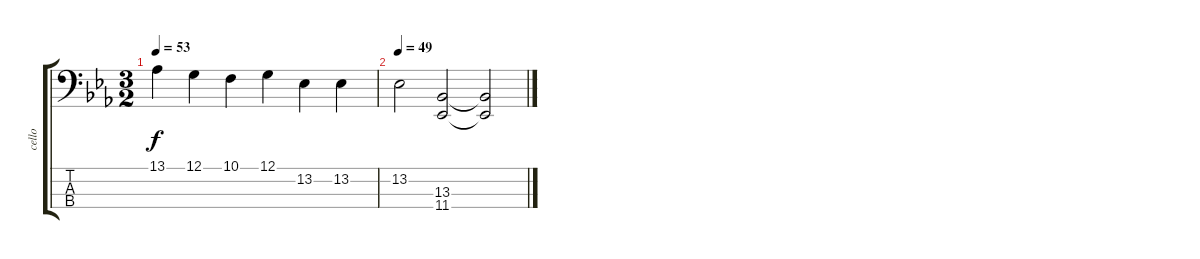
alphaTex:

\track ("cello" "cello") {instrument cello}
\staff {score tabs}
\tuning (G2 D2 A1 E1) {hide}
\ts (3 2)
\tempo 53
\clef f4
\ks eb
13.1.4{dy f} 12.1.4 10.1.4 12.1.4 13.2.4 13.2.4 |
\tempo 49
13.2.2 (13.3 11.4).2 (13.3{t} 11.4{t}).2
